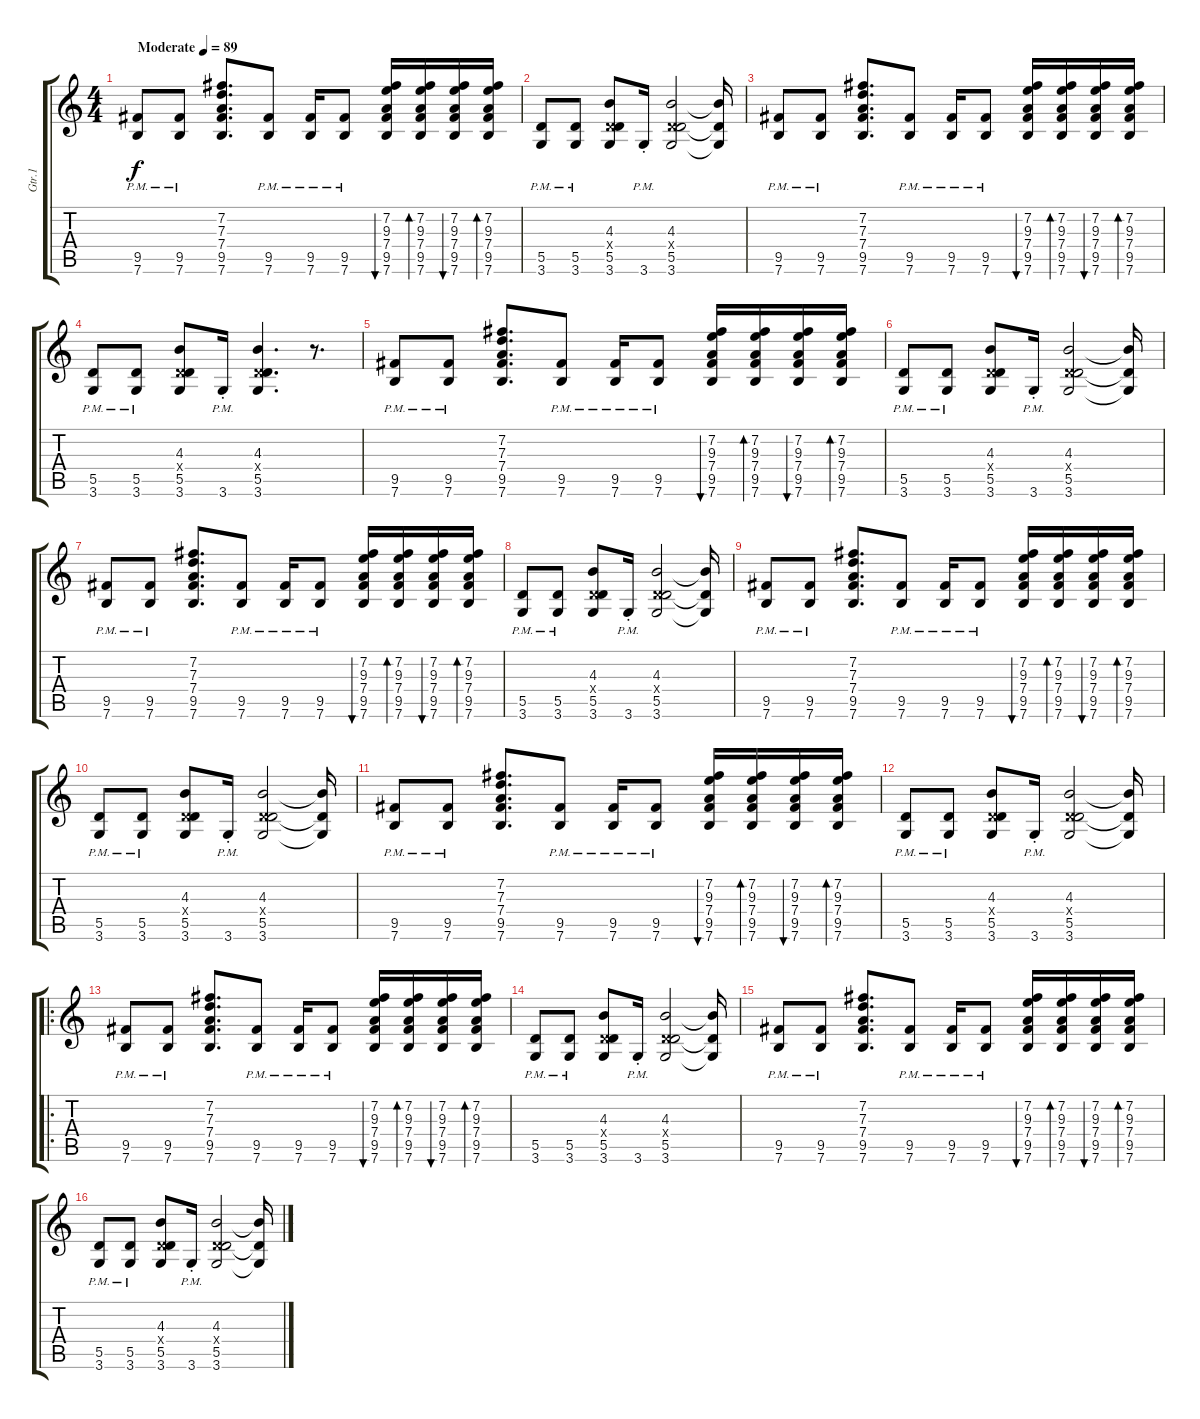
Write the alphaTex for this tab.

\track ("Gtr.1" "Gtr.1") {instrument distortionguitar}
\staff {score tabs}
\tuning (E4 B3 G3 D3 A2 E2) {hide}
\ts (4 4)
\tempo (89 "Moderate")
\clef g2
\ks c
(9.5{pm} 7.6{pm}).8{dy f instrument distortionguitar} (9.5{pm} 7.6{pm}).8 (7.2 7.3 7.4 9.5 7.6).8{d} (9.5{pm} 7.6{pm}).8 (9.5{pm} 7.6{pm}).16 (9.5{pm} 7.6{pm}).8 (7.2 9.3 7.4 9.5 7.6).16{bu 30} (7.2 9.3 7.4 9.5 7.6).16{bd 30} (7.2 9.3 7.4 9.5 7.6).16{bu 30} (7.2 9.3 7.4 9.5 7.6).16{bd 30} |
(5.5{pm} 3.6{pm}).8 (5.5{pm} 3.6{pm}).8 (4.3 0.4{x} 5.5 3.6).8 3.6{pm st}.16 (4.3 0.4{x} 5.5 3.6).2 (4.3{t} 5.5{t} 3.6{t}).16 |
(9.5{pm} 7.6{pm}).8 (9.5{pm} 7.6{pm}).8 (7.2 7.3 7.4 9.5 7.6).8{d} (9.5{pm} 7.6{pm}).8 (9.5{pm} 7.6{pm}).16 (9.5{pm} 7.6{pm}).8 (7.2 9.3 7.4 9.5 7.6).16{bu 30} (7.2 9.3 7.4 9.5 7.6).16{bd 30} (7.2 9.3 7.4 9.5 7.6).16{bu 30} (7.2 9.3 7.4 9.5 7.6).16{bd 30} |
(5.5{pm} 3.6{pm}).8 (5.5{pm} 3.6{pm}).8 (4.3 0.4{x} 5.5 3.6).8 3.6{pm st}.16 (4.3 0.4{x} 5.5 3.6).4{d} r.8{d} |
(9.5{pm} 7.6{pm}).8 (9.5{pm} 7.6{pm}).8 (7.2 7.3 7.4 9.5 7.6).8{d} (9.5{pm} 7.6{pm}).8 (9.5{pm} 7.6{pm}).16 (9.5{pm} 7.6{pm}).8 (7.2 9.3 7.4 9.5 7.6).16{bu 30} (7.2 9.3 7.4 9.5 7.6).16{bd 30} (7.2 9.3 7.4 9.5 7.6).16{bu 30} (7.2 9.3 7.4 9.5 7.6).16{bd 30} |
(5.5{pm} 3.6{pm}).8 (5.5{pm} 3.6{pm}).8 (4.3 0.4{x} 5.5 3.6).8 3.6{pm st}.16 (4.3 0.4{x} 5.5 3.6).2 (4.3{t} 5.5{t} 3.6{t}).16 |
(9.5{pm} 7.6{pm}).8 (9.5{pm} 7.6{pm}).8 (7.2 7.3 7.4 9.5 7.6).8{d} (9.5{pm} 7.6{pm}).8 (9.5{pm} 7.6{pm}).16 (9.5{pm} 7.6{pm}).8 (7.2 9.3 7.4 9.5 7.6).16{bu 30} (7.2 9.3 7.4 9.5 7.6).16{bd 30} (7.2 9.3 7.4 9.5 7.6).16{bu 30} (7.2 9.3 7.4 9.5 7.6).16{bd 30} |
(5.5{pm} 3.6{pm}).8 (5.5{pm} 3.6{pm}).8 (4.3 0.4{x} 5.5 3.6).8 3.6{pm st}.16 (4.3 0.4{x} 5.5 3.6).2 (4.3{t} 5.5{t} 3.6{t}).16 |
(9.5{pm} 7.6{pm}).8 (9.5{pm} 7.6{pm}).8 (7.2 7.3 7.4 9.5 7.6).8{d} (9.5{pm} 7.6{pm}).8 (9.5{pm} 7.6{pm}).16 (9.5{pm} 7.6{pm}).8 (7.2 9.3 7.4 9.5 7.6).16{bu 30} (7.2 9.3 7.4 9.5 7.6).16{bd 30} (7.2 9.3 7.4 9.5 7.6).16{bu 30} (7.2 9.3 7.4 9.5 7.6).16{bd 30} |
(5.5{pm} 3.6{pm}).8 (5.5{pm} 3.6{pm}).8 (4.3 0.4{x} 5.5 3.6).8 3.6{pm st}.16 (4.3 0.4{x} 5.5 3.6).2 (4.3{t} 5.5{t} 3.6{t}).16 |
(9.5{pm} 7.6{pm}).8 (9.5{pm} 7.6{pm}).8 (7.2 7.3 7.4 9.5 7.6).8{d} (9.5{pm} 7.6{pm}).8 (9.5{pm} 7.6{pm}).16 (9.5{pm} 7.6{pm}).8 (7.2 9.3 7.4 9.5 7.6).16{bu 30} (7.2 9.3 7.4 9.5 7.6).16{bd 30} (7.2 9.3 7.4 9.5 7.6).16{bu 30} (7.2 9.3 7.4 9.5 7.6).16{bd 30} |
(5.5{pm} 3.6{pm}).8 (5.5{pm} 3.6{pm}).8 (4.3 0.4{x} 5.5 3.6).8 3.6{pm st}.16 (4.3 0.4{x} 5.5 3.6).2 (4.3{t} 5.5{t} 3.6{t}).16 |
\ro
(9.5{pm} 7.6{pm}).8 (9.5{pm} 7.6{pm}).8 (7.2 7.3 7.4 9.5 7.6).8{d} (9.5{pm} 7.6{pm}).8 (9.5{pm} 7.6{pm}).16 (9.5{pm} 7.6{pm}).8 (7.2 9.3 7.4 9.5 7.6).16{bu 30} (7.2 9.3 7.4 9.5 7.6).16{bd 30} (7.2 9.3 7.4 9.5 7.6).16{bu 30} (7.2 9.3 7.4 9.5 7.6).16{bd 30} |
(5.5{pm} 3.6{pm}).8 (5.5{pm} 3.6{pm}).8 (4.3 0.4{x} 5.5 3.6).8 3.6{pm st}.16 (4.3 0.4{x} 5.5 3.6).2 (4.3{t} 5.5{t} 3.6{t}).16 |
(9.5{pm} 7.6{pm}).8 (9.5{pm} 7.6{pm}).8 (7.2 7.3 7.4 9.5 7.6).8{d} (9.5{pm} 7.6{pm}).8 (9.5{pm} 7.6{pm}).16 (9.5{pm} 7.6{pm}).8 (7.2 9.3 7.4 9.5 7.6).16{bu 30} (7.2 9.3 7.4 9.5 7.6).16{bd 30} (7.2 9.3 7.4 9.5 7.6).16{bu 30} (7.2 9.3 7.4 9.5 7.6).16{bd 30} |
(5.5{pm} 3.6{pm}).8 (5.5{pm} 3.6{pm}).8 (4.3 0.4{x} 5.5 3.6).8 3.6{pm st}.16 (4.3 0.4{x} 5.5 3.6).2 (4.3{t} 5.5{t} 3.6{t}).16
